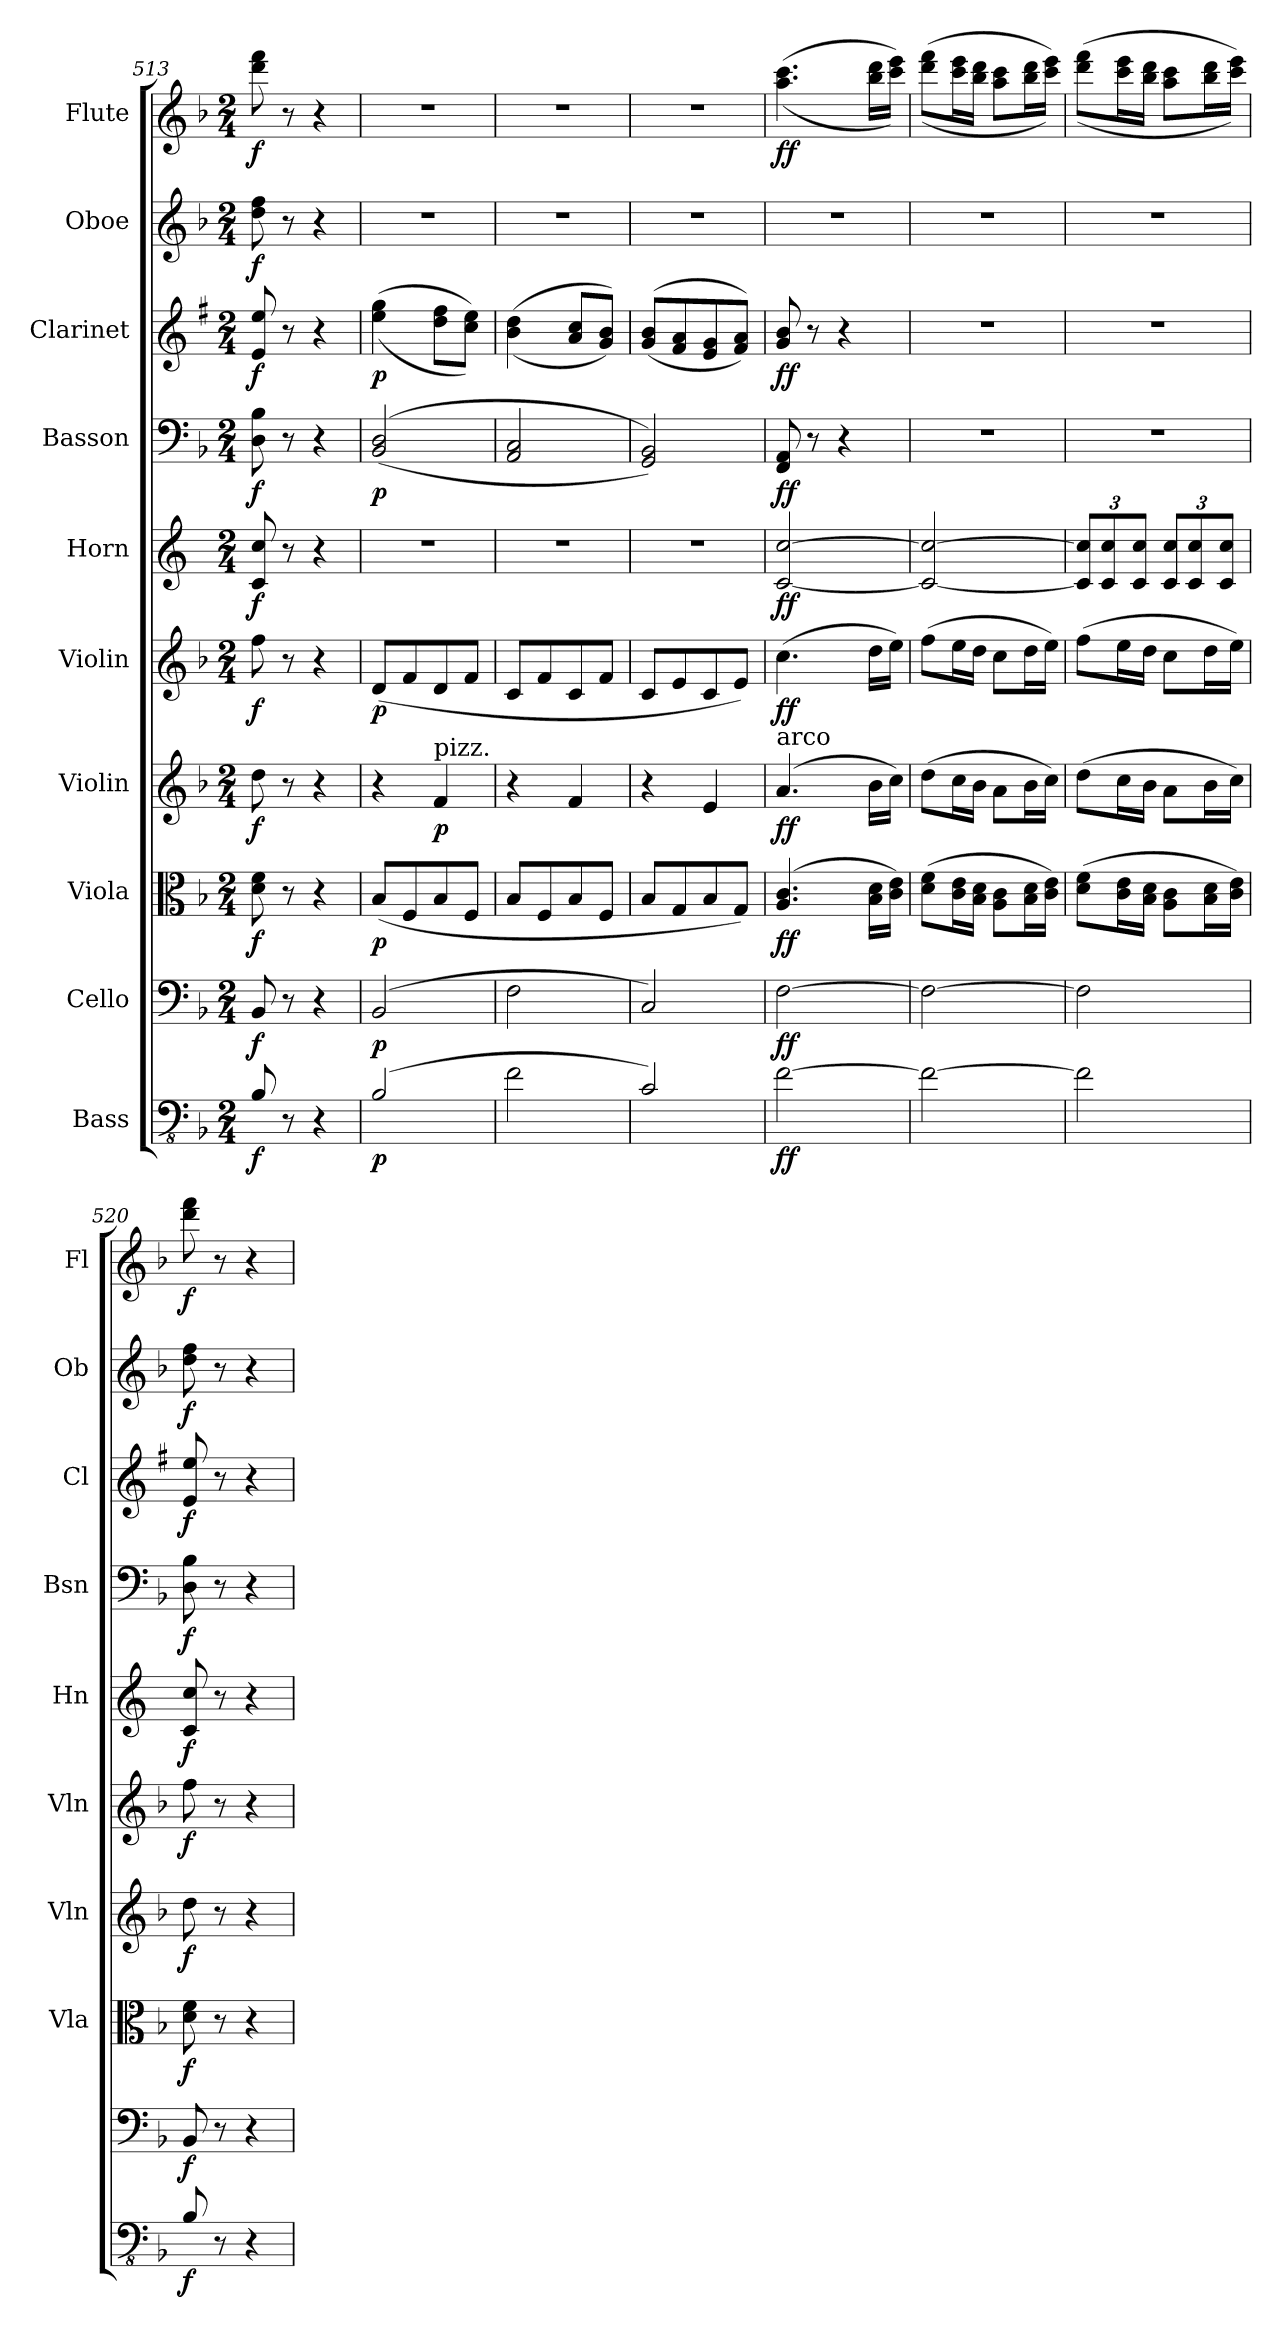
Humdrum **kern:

**kern	**dynam	**kern	**dynam	**kern	**dynam	**kern	**dynam	**kern	**dynam	**kern	**dynam	**kern	**dynam	**kern	**dynam	**kern	**dynam	**kern	**dynam
*part10	*part10	*part9	*part9	*part8	*part8	*part7	*part7	*part6	*part6	*part5	*part5	*part4	*part4	*part3	*part3	*part2	*part2	*part1	*part1
*staff10	*staff10	*staff9	*staff9	*staff8	*staff8	*staff7	*staff7	*staff6	*staff6	*staff5	*staff5	*staff4	*staff4	*staff3	*staff3	*staff2	*staff2	*staff1	*staff1
*I"Bass	*	*I"Cello	*	*I"Viola	*	*I"Violin	*	*I"Violin	*	*I"Horn	*	*I"Basson	*	*I"Clarinet	*	*I"Oboe	*	*I"Flute	*
*	*	*	*	*I'Vla	*	*I'Vln	*	*I'Vln	*	*I'Hn	*	*I'Bsn	*	*I'Cl	*	*I'Ob	*	*I'Fl	*
*clefFv4	*	*clefF4	*	*clefC3	*	*clefG2	*	*clefG2	*	*clefG2	*	*clefF4	*	*clefG2	*	*clefG2	*	*clefG2	*
*ITrd7c12	*	*	*	*	*	*	*	*	*	*ITrd4c7	*	*	*	*ITrd1c2	*	*	*	*	*
*k[b-]	*	*k[b-]	*	*k[b-]	*	*k[b-]	*	*k[b-]	*	*k[b-]	*	*k[b-]	*	*k[b-]	*	*k[b-]	*	*k[b-]	*
*M2/4	*	*M2/4	*	*M2/4	*	*M2/4	*	*M2/4	*	*M2/4	*	*M2/4	*	*M2/4	*	*M2/4	*	*M2/4	*
=513	=513	=513	=513	=513	=513	=513	=513	=513	=513	=513	=513	=513	=513	=513	=513	=513	=513	=513	=513
!	!LO:DY:b	!	!LO:DY:b	!	!LO:DY:b	!	!LO:DY:b	!	!LO:DY:b	!	!LO:DY:b	!	!LO:DY:b	!	!LO:DY:b	!	!LO:DY:b	!	!LO:DY:b
8BBB-/	f	8BB-/	f	8d\ 8f\	f	8dd\	f	8ff\	f	8F/ 8f/	f	8D\ 8B-\	f	8d/ 8dd/	f	8dd\ 8ff\	f	8ddd\ 8fff\	f
8r	.	8r	.	8r	.	8r	.	8r	.	8r	.	8r	.	8r	.	8r	.	8r	.
4r	.	4r	.	4r	.	4r	.	4r	.	4r	.	4r	.	4r	.	4r	.	4r	.
=514	=514	=514	=514	=514	=514	=514	=514	=514	=514	=514	=514	=514	=514	=514	=514	=514	=514	=514	=514
!	!LO:DY:b	!	!LO:DY:b	!	!LO:DY:b	!	!	!	!LO:DY:b	!	!	!	!LO:DY:b	!	!LO:DY:b	!	!	!	!
(>2BBB-/	p	(>2BB-/	p	(<8B-/L	p	4r	.	(<8d/L	p	2r	.	(>(<2BB-/ 2D/	p	(>(<4dd\ 4ff\	p	2r	.	2r	.
.	.	.	.	8F/	.	.	.	8f/	.	.	.	.	.	.	.	.	.	.	.
!	!	!	!	!	!	!LO:TX:a:t=pizz.	!	!	!	!	!	!	!	!	!	!	!	!	!
!	!	!	!	!	!	!	!LO:DY:b	!	!	!	!	!	!	!	!	!	!	!	!
.	.	.	.	8B-/	.	4f/	p	8d/	.	.	.	.	.	8cc\ 8ee\L	.	.	.	.	.
.	.	.	.	8F/J	.	.	.	8f/J	.	.	.	.	.	8b-\ 8dd\J))	.	.	.	.	.
=515	=515	=515	=515	=515	=515	=515	=515	=515	=515	=515	=515	=515	=515	=515	=515	=515	=515	=515	=515
2FF\	.	2F\	.	8B-/L	.	4r	.	8c/L	.	2r	.	2AA/ 2C/	.	(<(>4a\ 4cc\	.	2r	.	2r	.
.	.	.	.	8F/	.	.	.	8f/	.	.	.	.	.	.	.	.	.	.	.
.	.	.	.	8B-/	.	4f/	.	8c/	.	.	.	.	.	8g/ 8b-/L	.	.	.	.	.
.	.	.	.	8F/J	.	.	.	8f/J	.	.	.	.	.	8f/ 8a/J))	.	.	.	.	.
!!LO:PB:g=z
=516	=516	=516	=516	=516	=516	=516	=516	=516	=516	=516	=516	=516	=516	=516	=516	=516	=516	=516	=516
2CC/)	.	2C/)	.	8B-/L	.	4r	.	8c/L	.	2r	.	2GG/ 2BB-/))	.	(>(<8f/ 8a/L	.	2r	.	2r	.
.	.	.	.	8G/	.	.	.	8e/	.	.	.	.	.	8e/ 8g/	.	.	.	.	.
.	.	.	.	8B-/	.	4e/	.	8c/	.	.	.	.	.	8d/ 8f/	.	.	.	.	.
.	.	.	.	8G/J)	.	.	.	8e/J)	.	.	.	.	.	8e/ 8g/J))	.	.	.	.	.
=517	=517	=517	=517	=517	=517	=517	=517	=517	=517	=517	=517	=517	=517	=517	=517	=517	=517	=517	=517
!	!	!	!	!	!	!LO:TX:a:t=arco	!	!	!	!	!	!	!	!	!	!	!	!	!
!	!LO:DY:b	!	!LO:DY:b	!	!LO:DY:b	!	!LO:DY:b	!	!LO:DY:b	!	!LO:DY:b	!	!LO:DY:b	!	!LO:DY:b	!	!	!	!LO:DY:b
[2FF\	ff	[2F\	ff	(>4.A/ 4.c/	ff	(>4.a/	ff	(>4.cc\	ff	[2F/ [2f/	ff	8FF/ 8AA/	ff	8f/ 8a/	ff	2r	.	(<(>4.aa\ 4.ccc\	ff
.	.	.	.	.	.	.	.	.	.	.	.	8r	.	8r	.	.	.	.	.
.	.	.	.	.	.	.	.	.	.	.	.	4r	.	4r	.	.	.	.	.
.	.	.	.	16B-\ 16d\LL	.	16b-\LL	.	16dd\LL	.	.	.	.	.	.	.	.	.	16bb-\ 16ddd\LL	.
.	.	.	.	16c\ 16e\JJ)	.	16cc\JJ)	.	16ee\JJ)	.	.	.	.	.	.	.	.	.	16ccc\ 16eee\JJ))	.
=518	=518	=518	=518	=518	=518	=518	=518	=518	=518	=518	=518	=518	=518	=518	=518	=518	=518	=518	=518
2FF\_	.	2F\_	.	(>8d\ 8f\L	.	(>8dd\L	.	(>8ff\L	.	2F/_ 2f/_	.	2r	.	2r	.	2r	.	(<(>8ddd\ 8fff\L	.
.	.	.	.	16c\ 16e\L	.	16cc\L	.	16ee\L	.	.	.	.	.	.	.	.	.	16ccc\ 16eee\L	.
.	.	.	.	16B-\ 16d\JJ	.	16b-\JJ	.	16dd\JJ	.	.	.	.	.	.	.	.	.	16bb-\ 16ddd\JJ	.
.	.	.	.	8A\ 8c\L	.	8a\L	.	8cc\L	.	.	.	.	.	.	.	.	.	8aa\ 8ccc\L	.
.	.	.	.	16B-\ 16d\L	.	16b-\L	.	16dd\L	.	.	.	.	.	.	.	.	.	16bb-\ 16ddd\L	.
.	.	.	.	16c\ 16e\JJ)	.	16cc\JJ)	.	16ee\JJ)	.	.	.	.	.	.	.	.	.	16ccc\ 16eee\JJ))	.
=519	=519	=519	=519	=519	=519	=519	=519	=519	=519	=519	=519	=519	=519	=519	=519	=519	=519	=519	=519
*	*	*	*	*	*	*	*	*	*	*Xbrackettup	*	*	*	*	*	*	*	*	*
2FF\]	.	2F\]	.	(>8d\ 8f\L	.	(>8dd\L	.	(>8ff\L	.	12F/] 12f/]L	.	2r	.	2r	.	2r	.	(<(>8ddd\ 8fff\L	.
.	.	.	.	.	.	.	.	.	.	12F/ 12f/	.	.	.	.	.	.	.	.	.
.	.	.	.	16c\ 16e\L	.	16cc\L	.	16ee\L	.	.	.	.	.	.	.	.	.	16ccc\ 16eee\L	.
.	.	.	.	.	.	.	.	.	.	12F/ 12f/J	.	.	.	.	.	.	.	.	.
.	.	.	.	16B-\ 16d\JJ	.	16b-\JJ	.	16dd\JJ	.	.	.	.	.	.	.	.	.	16bb-\ 16ddd\JJ	.
.	.	.	.	8A\ 8c\L	.	8a\L	.	8cc\L	.	12F/ 12f/L	.	.	.	.	.	.	.	8aa\ 8ccc\L	.
.	.	.	.	.	.	.	.	.	.	12F/ 12f/	.	.	.	.	.	.	.	.	.
.	.	.	.	16B-\ 16d\L	.	16b-\L	.	16dd\L	.	.	.	.	.	.	.	.	.	16bb-\ 16ddd\L	.
.	.	.	.	.	.	.	.	.	.	12F/ 12f/J	.	.	.	.	.	.	.	.	.
.	.	.	.	16c\ 16e\JJ)	.	16cc\JJ)	.	16ee\JJ)	.	.	.	.	.	.	.	.	.	16ccc\ 16eee\JJ))	.
=520	=520	=520	=520	=520	=520	=520	=520	=520	=520	=520	=520	=520	=520	=520	=520	=520	=520	=520	=520
!	!LO:DY:b	!	!LO:DY:b	!	!LO:DY:b	!	!LO:DY:b	!	!LO:DY:b	!	!LO:DY:b	!	!LO:DY:b	!	!LO:DY:b	!	!LO:DY:b	!	!LO:DY:b
8BBB-/	f	8BB-/	f	8d\ 8f\	f	8dd\	f	8ff\	f	8F/ 8f/	f	8D\ 8B-\	f	8d/ 8dd/	f	8dd\ 8ff\	f	8ddd\ 8fff\	f
8r	.	8r	.	8r	.	8r	.	8r	.	8r	.	8r	.	8r	.	8r	.	8r	.
4r	.	4r	.	4r	.	4r	.	4r	.	4r	.	4r	.	4r	.	4r	.	4r	.
=	=	=	=	=	=	=	=	=	=	=	=	=	=	=	=	=	=	=	=
*-	*-	*-	*-	*-	*-	*-	*-	*-	*-	*-	*-	*-	*-	*-	*-	*-	*-	*-	*-
